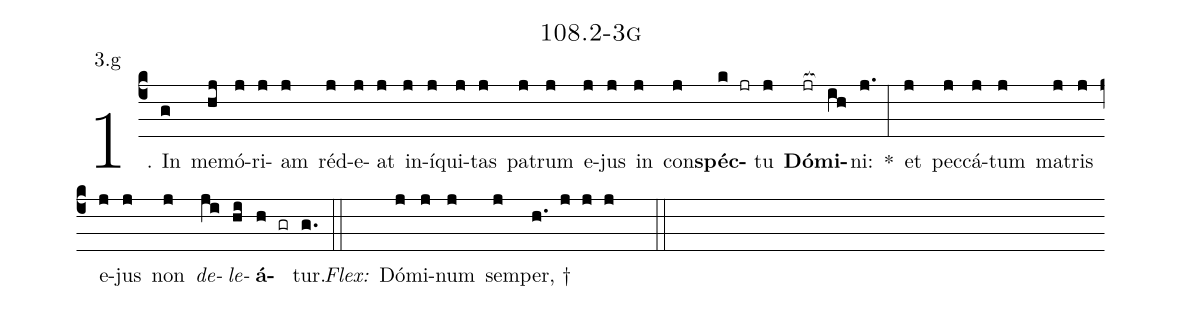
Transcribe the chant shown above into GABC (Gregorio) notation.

name: 108.2-3g;
annotation: 3.g;
%%
(c4)1. In(g) me(hj)mó(j)ri(j)am(j) réd(j)e(j)at(j) in(j)í(j)qui(j)tas(j) pa(j)trum(j) e(j)jus(j) in(j) con(j)<b>spéc</b>(k jr)tu(j) <b>Dó</b>(jr[ocb:1{])<b>mi</b>(ih[ocb:0}])ni:(j.) *(:) et(j) pec(j)cá(j)tum(j) ma(j)tris(j) e(j)jus(j) non(j) <i>de</i>(ji)<i>le</i>(hi)<b>á</b>(h gr)tur.(g.) (::)
<i>Flex:</i>()  Dó(j)mi(j)num(j) sem(j)per, †(h. j j j  ::)
